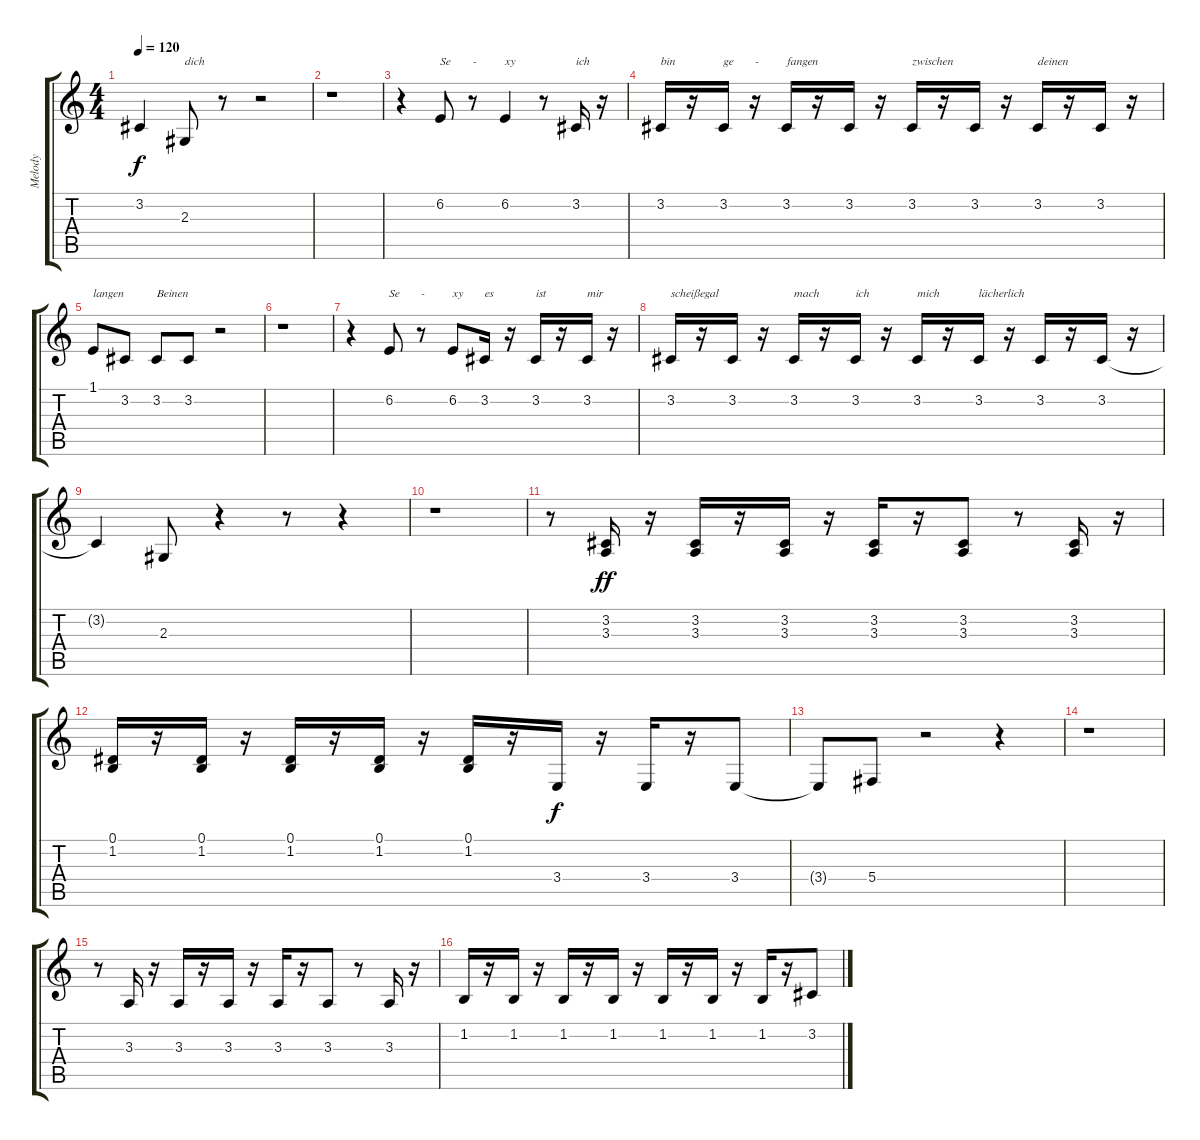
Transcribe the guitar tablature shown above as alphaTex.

\track ("Melody" "Melody") {instrument altosax}
\staff {score tabs}
\tuning (Eb4 Bb3 Gb3 Db3 Ab2 Eb2) {hide}
\ts (4 4)
\tempo 120
\clef g2
\ks c
3.2{t}.4{dy f} 2.3.8{txt "dich"} r.8 r.2 |
r.1 |
r.4 6.2.8{txt "Se"} r.8{txt "-"} 6.2.4{txt "xy"} r.8 3.2.16{txt "ich"} r.16 |
3.2.16{txt "bin"} r.16 3.2.16{txt "ge"} r.16{txt "-"} 3.2.16{txt "fangen"} r.16 3.2.16 r.16 3.2.16{txt "zwischen"} r.16 3.2.16 r.16 3.2.16{txt "deinen"} r.16 3.2.16 r.16 |
1.1.8{txt "langen"} 3.2.8 3.2.8{txt "Beinen"} 3.2.8 r.2 |
r.1 |
r.4 6.2.8{txt "Se"} r.8{txt "-"} 6.2.8{txt "xy"} 3.2.16{txt "es"} r.16 3.2.16{txt "ist"} r.16 3.2.16{txt "mir"} r.16 |
3.2.16{txt "scheißegal"} r.16 3.2.16 r.16 3.2.16{txt "mach"} r.16 3.2.16{txt "ich"} r.16 3.2.16{txt "mich"} r.16 3.2.16{txt "lächerlich"} r.16 3.2.16 r.16 3.2.16 r.16 |
3.2{t}.4 2.3.8 r.4 r.8 r.4 |
r.1 |
r.8 (3.2 3.3).16{dy ff} r.16 (3.2 3.3).16 r.16 (3.2 3.3).16 r.16 (3.2 3.3).16 r.16 (3.2 3.3).8 r.8 (3.2 3.3).16 r.16 |
(0.1 1.2).16 r.16 (0.1 1.2).16 r.16 (0.1 1.2).16 r.16 (0.1 1.2).16 r.16 (0.1 1.2).16 r.16 3.4.16{dy f} r.16 3.4.16 r.16 3.4.8 |
3.4{t}.8 5.4.8 r.2 r.4 |
r.1 |
r.8 3.3.16 r.16 3.3.16 r.16 3.3.16 r.16 3.3.16 r.16 3.3.8 r.8 3.3.16 r.16 |
1.2.16 r.16 1.2.16 r.16 1.2.16 r.16 1.2.16 r.16 1.2.16 r.16 1.2.16 r.16 1.2.16 r.16 3.2.8
